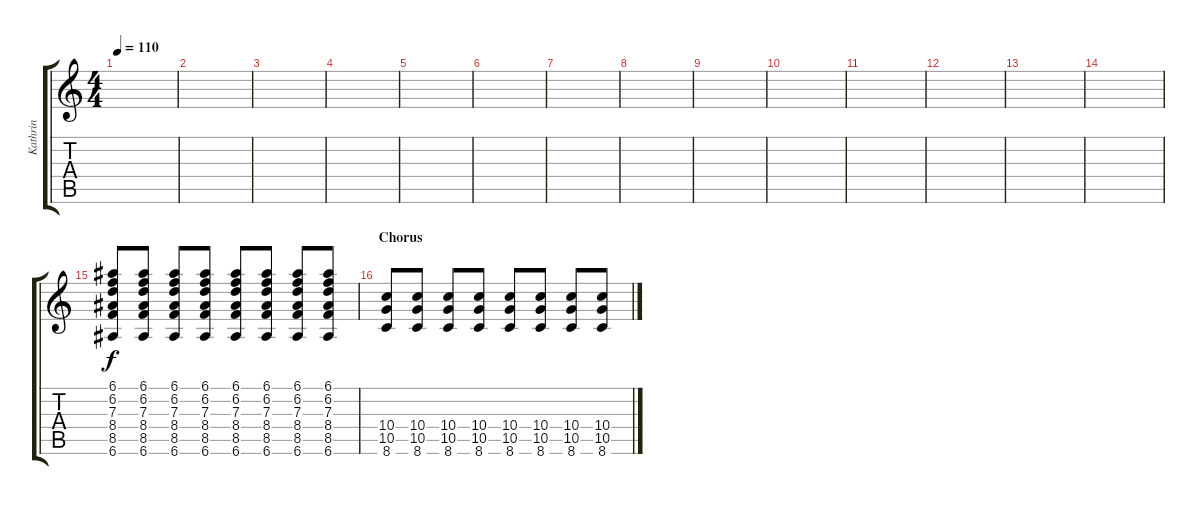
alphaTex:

\track ("Kathrin" "Kathrin") {instrument acousticguitarsteel}
\staff {score tabs}
\tuning (E4 B3 G3 D3 A2 E2) {hide}
\ts (4 4)
\tempo 110
\clef g2
\ks c
|
|
|
|
|
|
|
|
|
|
|
|
|
|
(6.1 6.2 7.3 8.4 8.5 6.6).8 (6.1 6.2 7.3 8.4 8.5 6.6).8 (6.1 6.2 7.3 8.4 8.5 6.6).8 (6.1 6.2 7.3 8.4 8.5 6.6).8 (6.1 6.2 7.3 8.4 8.5 6.6).8 (6.1 6.2 7.3 8.4 8.5 6.6).8 (6.1 6.2 7.3 8.4 8.5 6.6).8 (6.1 6.2 7.3 8.4 8.5 6.6).8 |
\section ("" "Chorus")
(10.4 10.5 8.6).8 (10.4 10.5 8.6).8 (10.4 10.5 8.6).8 (10.4 10.5 8.6).8 (10.4 10.5 8.6).8 (10.4 10.5 8.6).8 (10.4 10.5 8.6).8 (10.4 10.5 8.6).8
